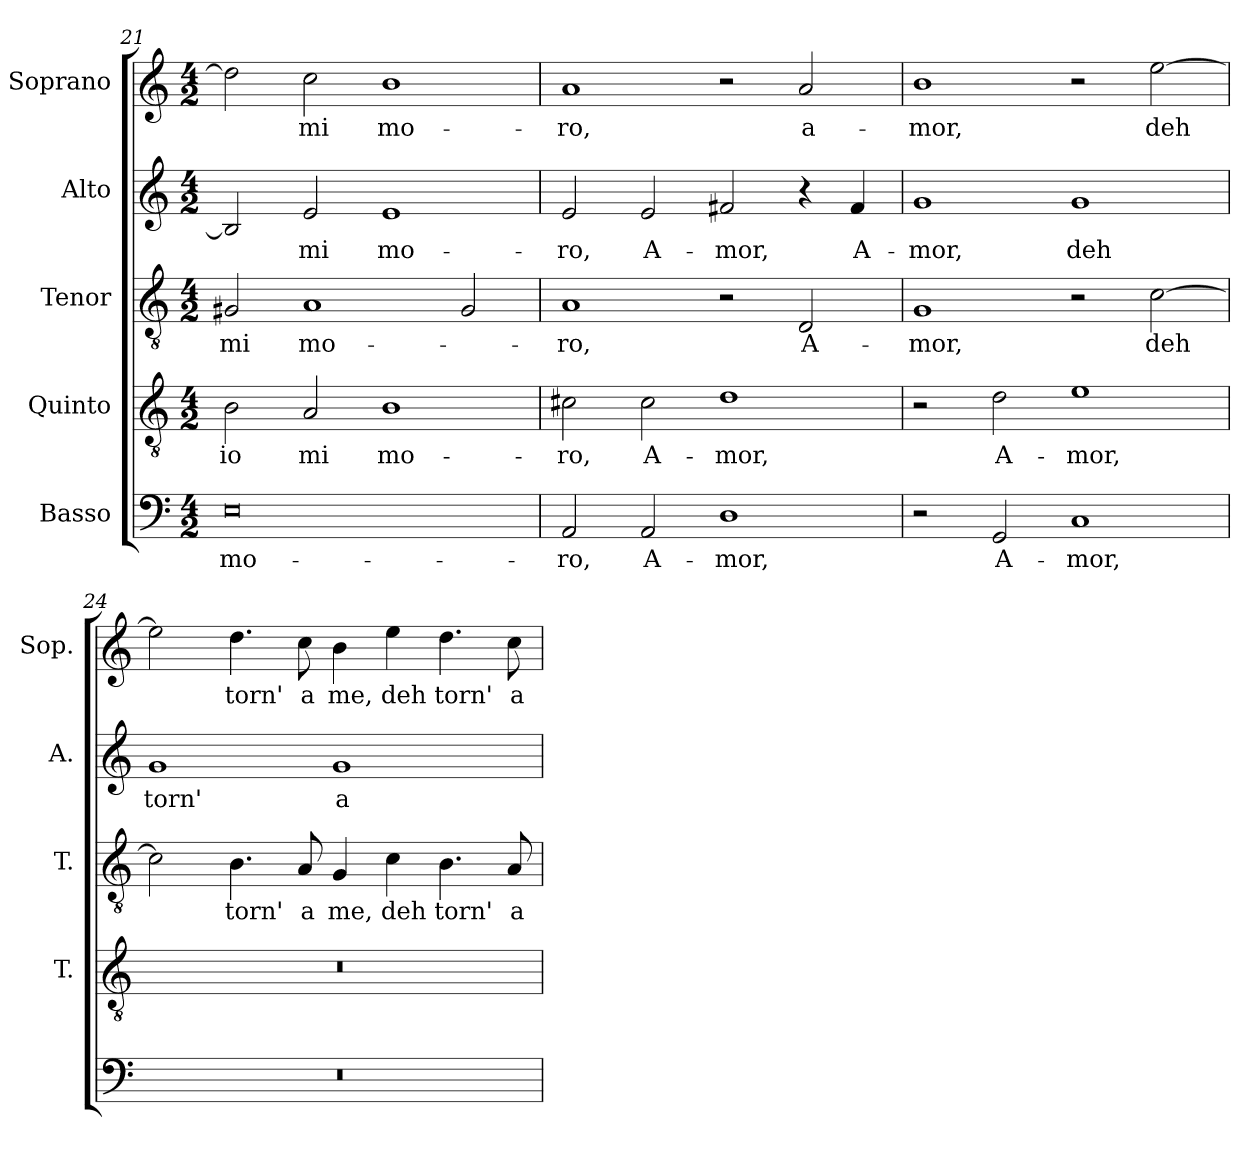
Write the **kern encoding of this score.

**kern	**text	**kern	**text	**kern	**text	**kern	**text	**kern	**text
*part5	*part5	*part4	*part4	*part3	*part3	*part2	*part2	*part1	*part1
*staff5	*staff5	*staff4	*staff4	*staff3	*staff3	*staff2	*staff2	*staff1	*staff1
*I"Basso	*	*I"Quinto	*	*I"Tenor	*	*I"Alto	*	*I"Soprano	*
*	*	*I'T.	*	*I'T.	*	*I'A.	*	*I'Sop.	*
*clefF4	*	*clefGv2	*	*clefGv2	*	*clefG2	*	*clefG2	*
*	*	*ITrd7c12	*	*ITrd7c12	*	*	*	*	*
*k[]	*	*k[]	*	*k[]	*	*k[]	*	*k[]	*
*C:	*	*C:	*	*C:	*	*C:	*	*C:	*
*M4/2	*	*M4/2	*	*M4/2	*	*M4/2	*	*M4/2	*
=21	=21	=21	=21	=21	=21	=21	=21	=21	=21
!	!LO:LY:b:color=#000000	!	!	!	!	!	!	!	!
!	!	!	!LO:LY:b:color=#000000	!	!	!	!	!	!
!	!	!	!	!	!LO:LY:b:color=#000000	!	!	!	!
0Ei	mo-	2BBi\	io	2GG#Xi/	mi	2Bi/]	.	2ddi\]	.
!	!	!	!LO:LY:b:color=#000000	!	!	!	!	!	!
!	!	!	!	!	!LO:LY:b:color=#000000	!	!	!	!
!	!	!	!	!	!	!	!LO:LY:b:color=#000000	!	!
!	!	!	!	!	!	!	!	!	!LO:LY:b:color=#000000
.	.	2AAi/	mi	1AAi	mo-	2ei/	mi	2cci\	mi
!	!	!	!LO:LY:b:color=#000000	!	!	!	!	!	!
!	!	!	!	!	!	!	!LO:LY:b:color=#000000	!	!
!	!	!	!	!	!	!	!	!	!LO:LY:b:color=#000000
.	.	1BBi	mo-	.	.	1ei	mo-	1bi	mo-
.	.	.	.	2GG#i/	.	.	.	.	.
!!LO:LB:g=z
=22	=22	=22	=22	=22	=22	=22	=22	=22	=22
!	!LO:LY:b:color=#000000	!	!	!	!	!	!	!	!
!	!	!	!LO:LY:b:color=#000000	!	!	!	!	!	!
!	!	!	!	!	!LO:LY:b:color=#000000	!	!	!	!
!	!	!	!	!	!	!	!LO:LY:b:color=#000000	!	!
!	!	!	!	!	!	!	!	!	!LO:LY:b:color=#000000
2AAi/	-ro,	2C#Xi\	-ro,	1AAi	-ro,	2ei/	-ro,	1ai	-ro,
!	!LO:LY:b:color=#000000	!	!	!	!	!	!	!	!
!	!	!	!LO:LY:b:color=#000000	!	!	!	!	!	!
!	!	!	!	!	!	!	!LO:LY:b:color=#000000	!	!
2AAi/	A-	2C#i\	A-	.	.	2ei/	A-	.	.
!	!LO:LY:b:color=#000000	!	!	!	!	!	!	!	!
!	!	!	!LO:LY:b:color=#000000	!	!	!	!	!	!
!	!	!	!	!	!	!	!LO:LY:b:color=#000000	!	!
1Di	-mor,	1Di	-mor,	2r	.	2f#Xi/	-mor,	2r	.
!	!	!	!	!	!LO:LY:b:color=#000000	!	!	!	!
!	!	!	!	!	!	!	!	!	!LO:LY:b:color=#000000
.	.	.	.	2DDi/	A-	4r	.	2ai/	a-
!	!	!	!	!	!	!	!LO:LY:b:color=#000000	!	!
.	.	.	.	.	.	4f#i/	A-	.	.
=23	=23	=23	=23	=23	=23	=23	=23	=23	=23
!	!	!	!	!	!LO:LY:b:color=#000000	!	!	!	!
!	!	!	!	!	!	!	!LO:LY:b:color=#000000	!	!
!	!	!	!	!	!	!	!	!	!LO:LY:b:color=#000000
2r	.	2r	.	1GGi	-mor,	1gi	-mor,	1bi	-mor,
!	!LO:LY:b:color=#000000	!	!	!	!	!	!	!	!
!	!	!	!LO:LY:b:color=#000000	!	!	!	!	!	!
2GGi/	A-	2Di\	A-	.	.	.	.	.	.
!	!LO:LY:b:color=#000000	!	!	!	!	!	!	!	!
!	!	!	!LO:LY:b:color=#000000	!	!	!	!	!	!
!	!	!	!	!	!	!	!LO:LY:b:color=#000000	!	!
1Ci	-mor,	1Ei	-mor,	2r	.	1gi	deh	2r	.
!	!	!	!	!	!LO:LY:b:color=#000000	!	!	!	!
!	!	!	!	!	!	!	!	!	!LO:LY:b:color=#000000
.	.	.	.	[2Ci\	deh	.	.	[2eei\	deh
=24	=24	=24	=24	=24	=24	=24	=24	=24	=24
!LO:N:vis=1	!	!LO:N:vis=1	!	!	!	!	!	!	!
!	!	!	!	!	!	!	!LO:LY:b:color=#000000	!	!
0r	.	0r	.	2Ci\]	.	1gi	torn'	2eei\]	.
!	!	!	!	!	!LO:LY:b:color=#000000	!	!	!	!
!	!	!	!	!	!	!	!	!	!LO:LY:b:color=#000000
.	.	.	.	4.BBi\	torn'	.	.	4.ddi\	torn'
!	!	!	!	!	!LO:LY:b:color=#000000	!	!	!	!
!	!	!	!	!	!	!	!	!	!LO:LY:b:color=#000000
.	.	.	.	8AAi/	a	.	.	8cci\	a
!	!	!	!	!	!LO:LY:b:color=#000000	!	!	!	!
!	!	!	!	!	!	!	!LO:LY:b:color=#000000	!	!
!	!	!	!	!	!	!	!	!	!LO:LY:b:color=#000000
.	.	.	.	4GGi/	me,	1gi	a	4bi\	me,
!	!	!	!	!	!LO:LY:b:color=#000000	!	!	!	!
!	!	!	!	!	!	!	!	!	!LO:LY:b:color=#000000
.	.	.	.	4Ci\	deh	.	.	4eei\	deh
!	!	!	!	!	!LO:LY:b:color=#000000	!	!	!	!
!	!	!	!	!	!	!	!	!	!LO:LY:b:color=#000000
.	.	.	.	4.BBi\	torn'	.	.	4.ddi\	torn'
!	!	!	!	!	!LO:LY:b:color=#000000	!	!	!	!
!	!	!	!	!	!	!	!	!	!LO:LY:b:color=#000000
.	.	.	.	8AAi/	a	.	.	8cci\	a
=	=	=	=	=	=	=	=	=	=
*-	*-	*-	*-	*-	*-	*-	*-	*-	*-
